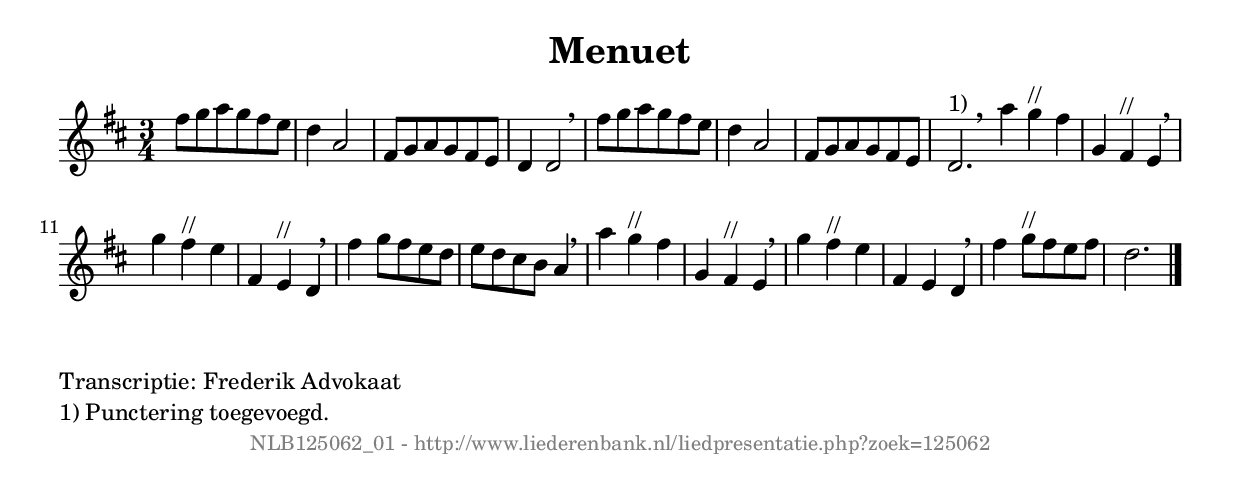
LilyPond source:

%
% produced by wce2krn 1.64 (7 June 2014)
%
\version"2.16"
#(append! paper-alist '(("long" . (cons (* 210 mm) (* 2000 mm)))))
#(set-default-paper-size "long")
sb = {\breathe}
mBreak = {\breathe }
bBreak = {\breathe }
x = {\once\override NoteHead #'style = #'cross }
gl=\glissando
itime={\override Staff.TimeSignature #'stencil = ##f }
ficta = {\once\set suggestAccidentals = ##t}
fine = {\once\override Score.RehearsalMark #'self-alignment-X = #1 \mark \markup {\italic{Fine}}}
dc = {\once\override Score.RehearsalMark #'self-alignment-X = #1 \mark \markup {\italic{D.C.}}}
dcf = {\once\override Score.RehearsalMark #'self-alignment-X = #1 \mark \markup {\italic{D.C. al Fine}}}
dcc = {\once\override Score.RehearsalMark #'self-alignment-X = #1 \mark \markup {\italic{D.C. al Coda}}}
ds = {\once\override Score.RehearsalMark #'self-alignment-X = #1 \mark \markup {\italic{D.S.}}}
dsf = {\once\override Score.RehearsalMark #'self-alignment-X = #1 \mark \markup {\italic{D.S. al Fine}}}
dsc = {\once\override Score.RehearsalMark #'self-alignment-X = #1 \mark \markup {\italic{D.S. al Coda}}}
pv = {\set Score.repeatCommands = #'((volta "1"))}
sv = {\set Score.repeatCommands = #'((volta "2"))}
tv = {\set Score.repeatCommands = #'((volta "3"))}
qv = {\set Score.repeatCommands = #'((volta "4"))}
xv = {\set Score.repeatCommands = #'((volta #f))}
\header{ tagline = ""
title = "Menuet"
}
\score {{
\key d \major
\relative g'
{
\set melismaBusyProperties = #'()
\time 3/4
\tempo 4=120
\override Score.MetronomeMark #'transparent = ##t
\override Score.RehearsalMark #'break-visibility = #(vector #t #t #f)
fis'8 g a g fis e d4 a2 fis8 g a g fis e d4 d2 \sb fis'8 g a g fis e d4 a2 fis8 g a g fis e d2.^"1)" \bar ":|:" \bBreak
a''4 g^"//" fis g, fis^"//" e \sb g' fis^"//" e fis, e^"//" d \sb fis' g8 fis e d e d cis b a4 \mBreak \bar "|"
a'4 g^"//" fis g, fis^"//" e \sb g' fis^"//" e fis, e d \sb fis' g8^"//" fis e fis d2. \bar "|."
 }}
 \midi { }
 \layout {
            indent = 0.0\cm
}
}
\markup { \wordwrap-string #" 
Transcriptie: Frederik Advokaat

1) Punctering toegevoegd.
"}
\markup { \vspace #0 } \markup { \with-color #grey \fill-line { \center-column { \smaller "NLB125062_01 - http://www.liederenbank.nl/liedpresentatie.php?zoek=125062" } } }
